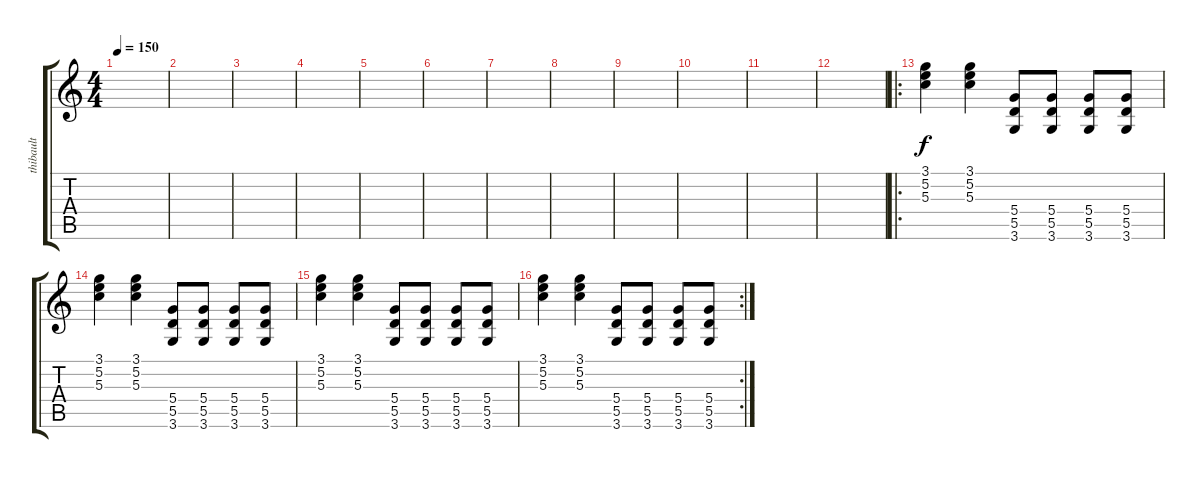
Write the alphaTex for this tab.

\track ("thibault" "thibault") {instrument distortionguitar}
\staff {score tabs}
\tuning (E4 B3 G3 D3 A2 E2) {hide}
\ts (4 4)
\tempo 150
\clef g2
\ks c
|
|
|
|
|
|
|
|
|
|
|
|
\ro
(3.1 5.2 5.3).4 (3.1 5.2 5.3).4 (5.4 5.5 3.6).8 (5.4 5.5 3.6).8 (5.4 5.5 3.6).8 (5.4 5.5 3.6).8 |
(3.1 5.2 5.3).4 (3.1 5.2 5.3).4 (5.4 5.5 3.6).8 (5.4 5.5 3.6).8 (5.4 5.5 3.6).8 (5.4 5.5 3.6).8 |
(3.1 5.2 5.3).4 (3.1 5.2 5.3).4 (5.4 5.5 3.6).8 (5.4 5.5 3.6).8 (5.4 5.5 3.6).8 (5.4 5.5 3.6).8 |
\rc 2
(3.1 5.2 5.3).4 (3.1 5.2 5.3).4 (5.4 5.5 3.6).8 (5.4 5.5 3.6).8 (5.4 5.5 3.6).8 (5.4 5.5 3.6).8
